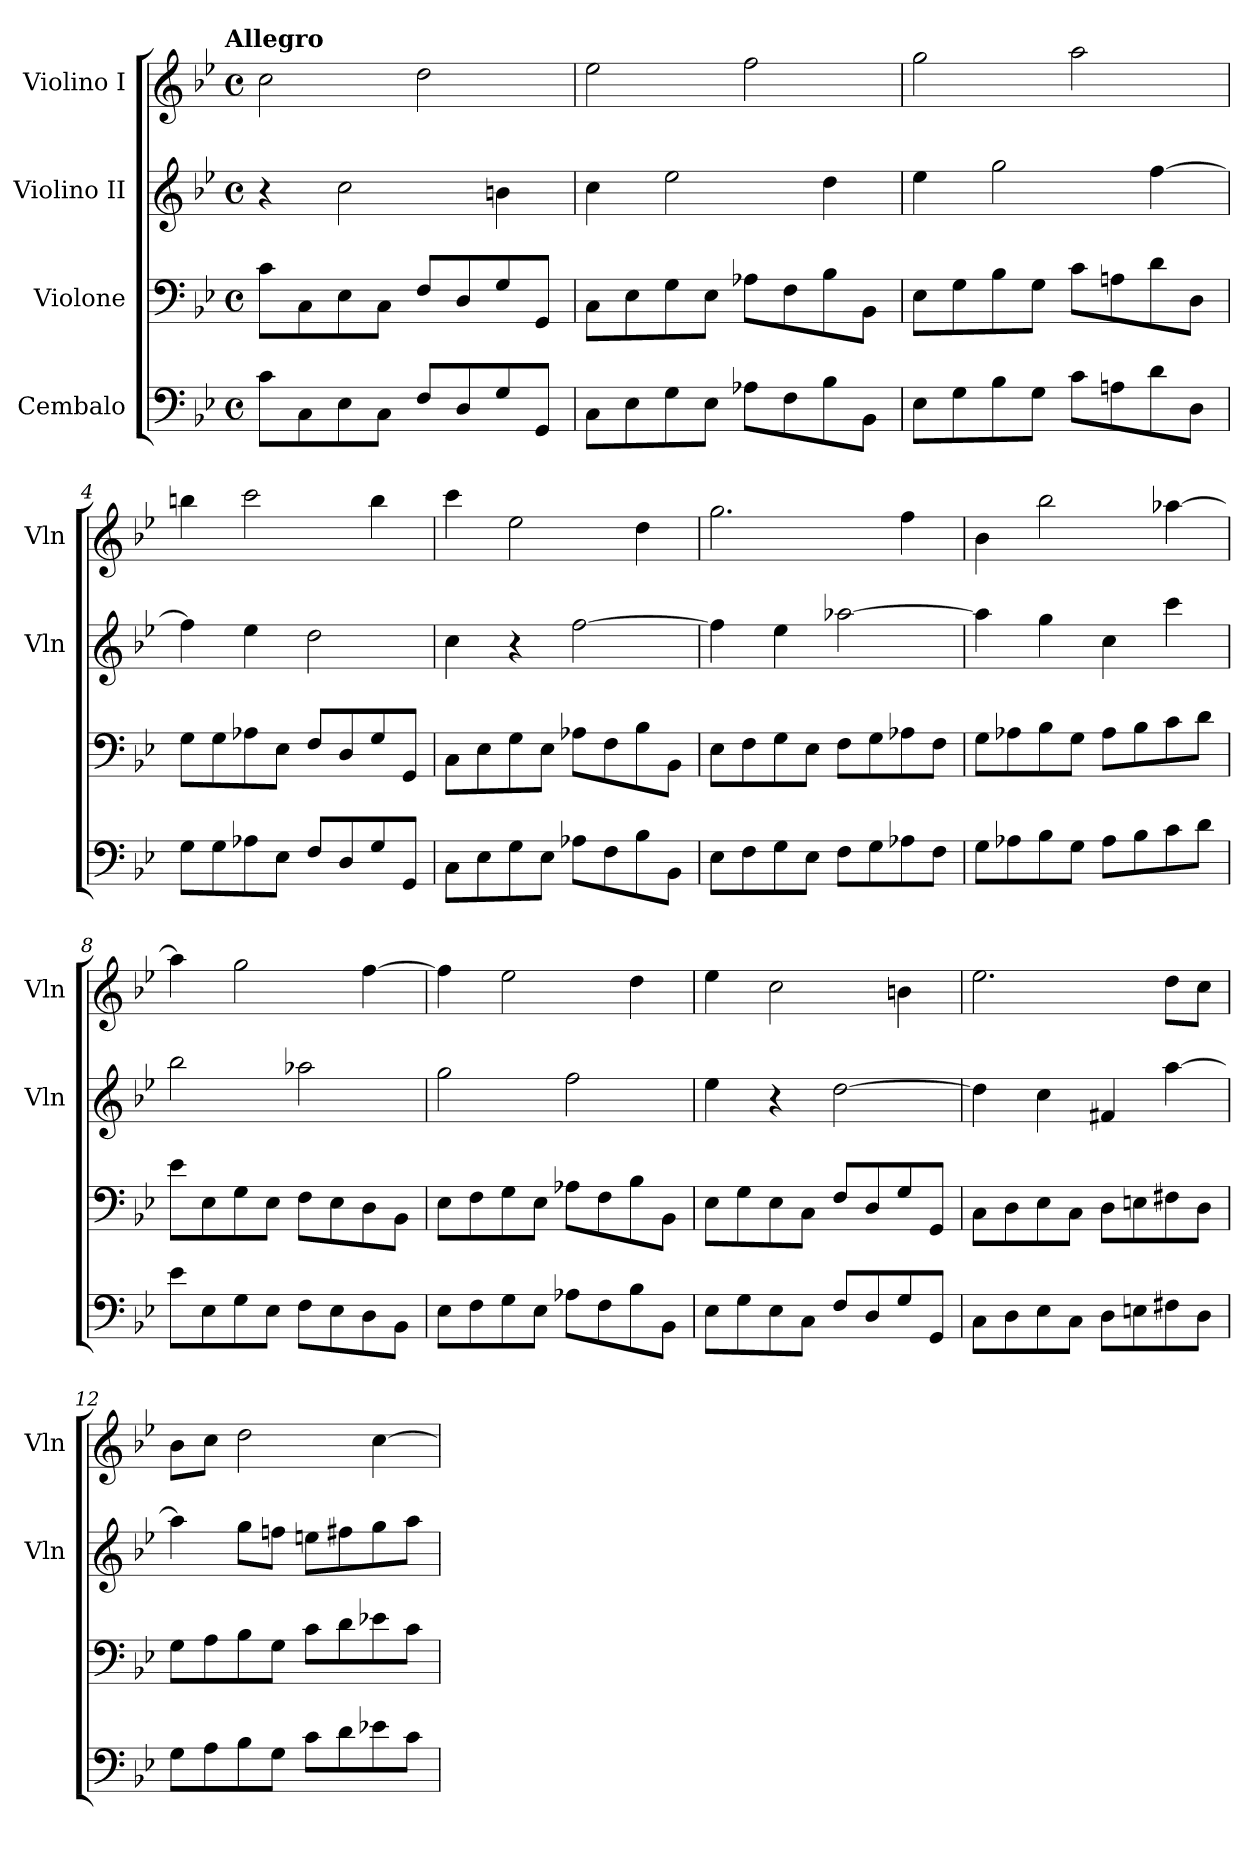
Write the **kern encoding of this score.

**kern	**kern	**kern	**kern
*part4	*part3	*part2	*part1
*staff4	*staff3	*staff2	*staff1
*I"Cembalo	*I"Violone	*I"Violino II	*I"Violino I
*	*	*I'Vln	*I'Vln
*clefF4	*clefF4	*clefG2	*clefG2
*k[b-e-]	*k[b-e-]	*k[b-e-]	*k[b-e-]
*g:	*g:	*g:	*g:
!!LO:TX:omd:t=Allegro
*M4/4	*M4/4	*M4/4	*M4/4
*met(c)	*met(c)	*met(c)	*met(c)
*MM132	*MM132	*MM132	*MM132
=1	=1	=1	=1
8cL	8cL	4r	2cc
8C	8C	.	.
8E-	8E-	2cc	.
8CJ	8CJ	.	.
8FL	8FL	.	2dd
8D	8D	.	.
8G	8G	4bn	.
8GGJ	8GGJ	.	.
=2	=2	=2	=2
8CL	8CL	4cc	2ee-
8E-	8E-	.	.
8G	8G	2ee-	.
8E-J	8E-J	.	.
8A-XL	8A-XL	.	2ff
8F	8F	.	.
8B-	8B-	4dd	.
8BB-J	8BB-J	.	.
=3	=3	=3	=3
8E-L	8E-L	4ee-	2gg
8G	8G	.	.
8B-	8B-	2gg	.
8GJ	8GJ	.	.
8cL	8cL	.	2aa
8An	8An	.	.
8d	8d	[4ff	.
8DJ	8DJ	.	.
=4	=4	=4	=4
8GL	8GL	4ff]	4bbn
8G	8G	.	.
8A-X	8A-X	4ee-	2ccc
8E-J	8E-J	.	.
8FL	8FL	2dd	.
8D	8D	.	.
8G	8G	.	4bb
8GGJ	8GGJ	.	.
=5	=5	=5	=5
8CL	8CL	4cc	4ccc
8E-	8E-	.	.
8G	8G	4r	2ee-
8E-J	8E-J	.	.
8A-XL	8A-XL	[2ff	.
8F	8F	.	.
8B-	8B-	.	4dd
8BB-J	8BB-J	.	.
=6	=6	=6	=6
8E-L	8E-L	4ff]	2.gg
8F	8F	.	.
8G	8G	4ee-	.
8E-J	8E-J	.	.
8FL	8FL	[2aa-X	.
8G	8G	.	.
8A-X	8A-X	.	4ff
8FJ	8FJ	.	.
=7	=7	=7	=7
8GL	8GL	4aa-]	4b-
8A-X	8A-X	.	.
8B-	8B-	4gg	2bb-
8GJ	8GJ	.	.
8A-L	8A-L	4cc	.
8B-	8B-	.	.
8c	8c	4ccc	[4aa-X
8dJ	8dJ	.	.
=8	=8	=8	=8
8e-L	8e-L	2bb-	4aa-]
8E-	8E-	.	.
8G	8G	.	2gg
8E-J	8E-J	.	.
8FL	8FL	2aa-X	.
8E-	8E-	.	.
8D	8D	.	[4ff
8BB-J	8BB-J	.	.
=9	=9	=9	=9
8E-L	8E-L	2gg	4ff]
8F	8F	.	.
8G	8G	.	2ee-
8E-J	8E-J	.	.
8A-XL	8A-XL	2ff	.
8F	8F	.	.
8B-	8B-	.	4dd
8BB-J	8BB-J	.	.
=10	=10	=10	=10
8E-L	8E-L	4ee-	4ee-
8G	8G	.	.
8E-	8E-	4r	2cc
8CJ	8CJ	.	.
8FL	8FL	[2dd	.
8D	8D	.	.
8G	8G	.	4bn
8GGJ	8GGJ	.	.
=11	=11	=11	=11
8CL	8CL	4dd]	2.ee-
8D	8D	.	.
8E-	8E-	4cc	.
8CJ	8CJ	.	.
8DL	8DL	4f#X	.
8En	8En	.	.
8F#X	8F#X	[4aa	8ddL
8DJ	8DJ	.	8ccJ
=12	=12	=12	=12
8GL	8GL	4aa]	8b-L
8A	8A	.	8ccJ
8B-	8B-	8ggL	2dd
8GJ	8GJ	8ffnJ	.
8cL	8cL	8eenL	.
8d	8d	8ff#X	.
8e-X	8e-X	8gg	[4cc
8cJ	8cJ	8aaJ	.
=	=	=	=
*-	*-	*-	*-
